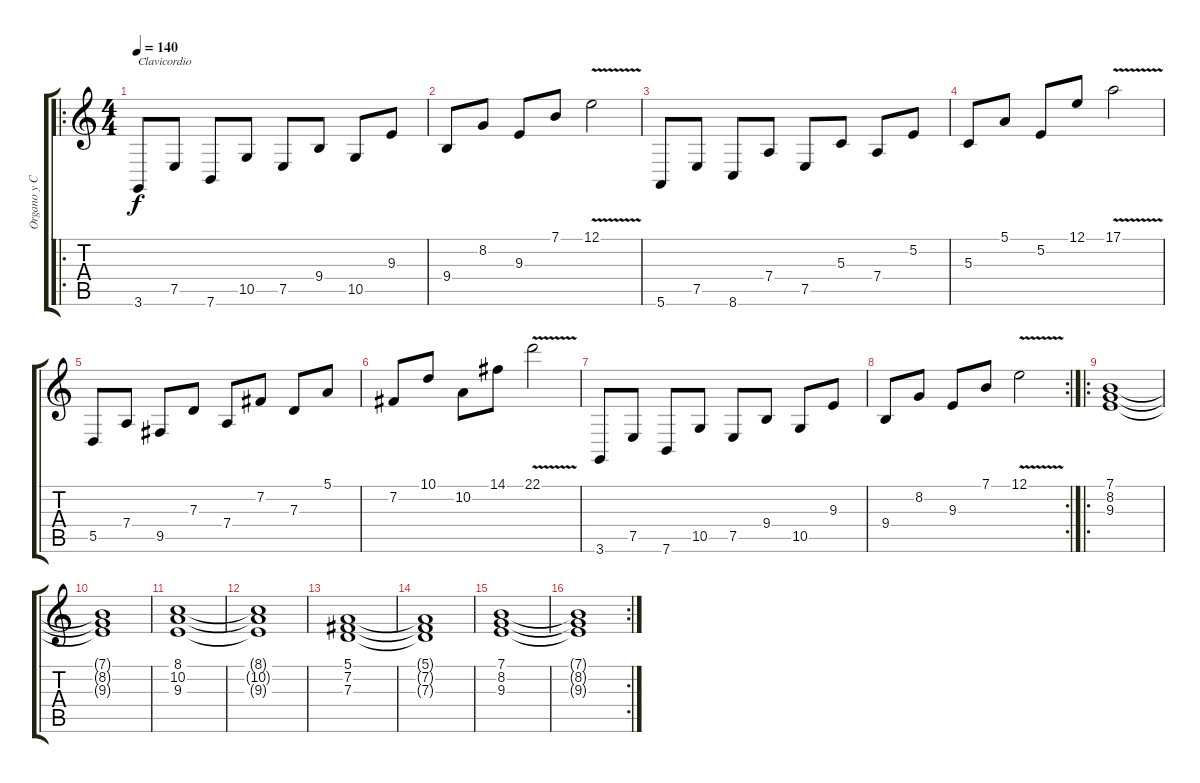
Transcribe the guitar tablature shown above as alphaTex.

\track ("Organo y Coro" "Organo y C") {instrument churchorgan}
\staff {score tabs}
\tuning (E4 B3 G3 D3 A2 E2) {hide}
\ro
\ts (4 4)
\tempo 140
\clef g2
\ks c
3.6.8{txt "Clavicordio" dy f instrument harpsichord} 7.5.8 7.6.8 10.5.8 7.5.8 9.4.8 10.5.8 9.3.8 |
9.4.8 8.2.8 9.3.8 7.1.8 12.1{v}.2 |
5.6.8 7.5.8 8.6.8 7.4.8 7.5.8 5.3.8 7.4.8 5.2.8 |
5.3.8 5.1.8 5.2.8 12.1.8 17.1{v}.2 |
5.5.8 7.4.8 9.5.8 7.3.8 7.4.8 7.2.8 7.3.8 5.1.8 |
7.2.8 10.1.8 10.2.8 14.1.8 22.1{v}.2 |
3.6.8 7.5.8 7.6.8 10.5.8 7.5.8 9.4.8 10.5.8 9.3.8 |
\rc 2
9.4.8 8.2.8 9.3.8 7.1.8 12.1{v}.2 |
\ro
(7.1 8.2 9.3).1{instrument churchorgan} |
(7.1{t} 8.2{t} 9.3{t}).1 |
(8.1 10.2 9.3).1 |
(8.1{t} 10.2{t} 9.3{t}).1 |
(5.1 7.2 7.3).1 |
(5.1{t} 7.2{t} 7.3{t}).1 |
(7.1 8.2 9.3).1 |
\rc 2
(7.1{t} 8.2{t} 9.3{t}).1
